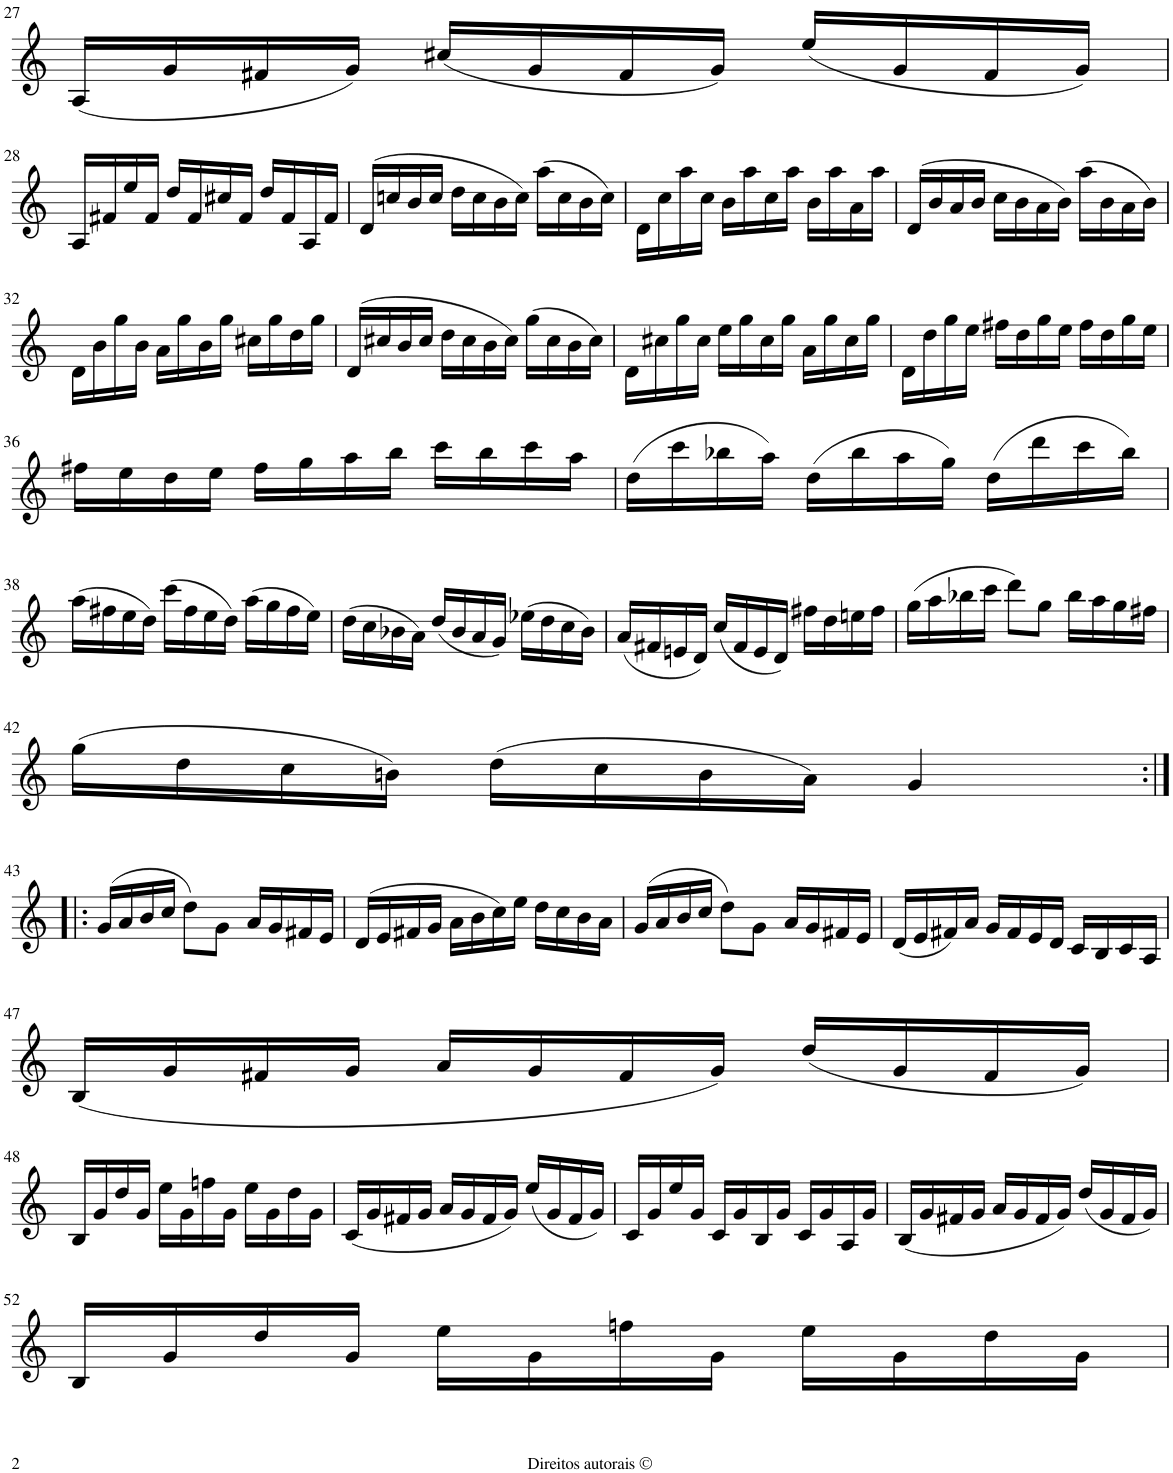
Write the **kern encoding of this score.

**kern
*part1
*staff1
*I"Violino
*I'Vln
!!LO:PB:g=z
*clefG2
*k[]
*M4/4
=27
(16A'~~/LL
16g~/
16f#X~/
16g~/JJ)
(16cc#X'~/LL
16g~/
16f#~/
16g~/JJ)
(16ee'~/LL
16g~/
16f#~/
16g'~/JJ)
!!LO:LB:g=z
=28
16A~/LL
16f#X/
16ee/
16f#'~/JJ
16dd/LL
16f#/
16cc#X/
16f#'~/JJ
16dd/LL
16f#/
16A~/
16f#~/JJ
=29
(16d'~>/LL
16ccn/
16b/
16cc/JJ
16dd'~\LL
16cc\
16b\
16cc\JJ)
(16aa'~\LL
16cc~\
16b\
16cc'~\JJ)
=30
16d~>\LL
16cc\
16aa\
16cc'~\JJ
16b\LL
16aa\
16cc\
16aa'~\JJ
16b\LL
16aa\
16a\
16aa~\JJ
=31
(16d~>/LL
16b/
16a/
16b/JJ
16cc'~\LL
16b\
16a\
16b\JJ)
(16aa'~\LL
16b~\
16a\
16b'~>\JJ)
!!LO:LB:g=z
=32
16d~>\LL
16b\
16gg\
16b'~\JJ
16a\LL
16gg\
16b\
16gg'~\JJ
16cc#X\LL
16gg\
16dd\
16gg~>\JJ
=33
(16d~>/LL
16cc#X/
16b/
16cc#/JJ
16dd'~\LL
16cc#\
16b\
16cc#\JJ)
(16gg'~>\LL
16cc#\
16b\
16cc#~>\JJ)
=34
16d~>\LL
16cc#X\
16gg\
16cc#'~\JJ
16ee\LL
16gg\
16cc#\
16gg'~\JJ
16a\LL
16gg\
16cc#\
16gg~>\JJ
=35
16d~>\LL
16dd\
16gg\
16ee\JJ
16ff#X\LL
16dd\
16gg\
16ee\JJ
16ff#\LL
16dd\
16gg\
16ee~>\JJ
!!LO:LB:g=z
=36
16ff#X\LL
16ee\
16dd\
16ee'~\JJ
16ff#\LL
16gg\
16aa\
16bb'~>\JJ
16ccc\LL
16bb\
16ccc\
16aa~>\JJ
=37
(16dd~>\LL
16ccc\
16bb-X\
16aa\JJ)
(16dd~>\LL
16bb-\
16aa\
16gg\JJ)
(16dd~>\LL
16ddd\
16ccc\
16bb-\JJ)
!!LO:LB:g=z
=38
(16aa~>\LL
16ff#X\
16ee\
16dd\JJ)
(16ccc~>\LL
16ff#\
16ee\
16dd\JJ)
(16aa~>\LL
16gg\
16ff#\
16ee\JJ)
=39
(16dd~>\LL
16cc\
16b-X\
16a\JJ)
(16dd~>/LL
16b-/
16a/
16g/JJ)
(16ee-X~>\LL
16dd\
16cc\
16b-\JJ)
=40
(16a~>/LL
16f#X/
16en/
16d>/JJ)
(16cc~>/LL
16f#/
16e/
16d/JJ)
16ff#X~^^>\LL
16dd~\
16een\
16ff#\JJ
=41
(16gg\LL
16aa\
16bb-X\
16ccc\JJ
8ddd'~\L)
8gg'~\J
16bb-~\LL
16aa~\
16gg~\
16ff#X'~\JJ
!!LO:LB:g=z
=42
(16gg~>\LL
16dd~>\
16cc~>\
16bn~>\JJ)
(16dd'~>\LL
16cc~>\
16b~>\
16a~>\JJ)
4gu~^>/
!!LO:LB:g=z
=43:|!|:
(16gu>/LL
16a>/
16b>/
16cc>/JJ
8dd'>\L)
8g'~>\J
16a/LL
16g/
16f#X/
16e/JJ
=44
(16d~/LL
16e/
16f#X/
16g/JJ
16a\LL
16b\
16cc\)
16ee\JJ
16dd\LL
16cc\
16b\
16a\JJ
=45
(16g>/LL
16a>/
16b>/
16cc>/JJ
8dd'>\L)
8g'~>\J
16a/LL
16g/
16f#X/
16e/JJ
=46
(16d~/LL
16e/
16f#X/)
16a>/JJ
16g/LL
16f#/
16e/
16d/JJ
16c~/LL
16B~/
16c~/
16A~/JJ
!!LO:LB:g=z
=47
(16B~>/LL
16g/
16f#X/
16g/JJ
16a/LL
16g/
16f#/
16g/JJ)
(16dd'~>/LL
16g/
16f#/
16g/JJ)
!!LO:LB:g=z
=48
16B~>/LL
16g/
16dd/
16g/JJ
16ee\LL
16g\
16ffn\
16g\JJ
16ee\LL
16g\
16dd\
16g\JJ
=49
(16c~>/LL
16g/
16f#X/
16g/JJ
16a/LL
16g/
16f#/
16g/JJ)
(16ee'~/LL
16g/
16f#/
16g/JJ)
=50
16c~>/LL
16g/
16ee/
16g/JJ
16c/LL
16g/
16B/
16g/JJ
16c/LL
16g/
16A/
16g/JJ
=51
(16B~>/LL
16g/
16f#X/
16g/JJ
16a/LL
16g/
16f#/
16g/JJ)
(16dd'~/LL
16g/
16f#/
16g/JJ)
!!LO:LB:g=z
=52
16B~>/LL
16g~/
16dd~/
16g~/JJ
16ee~\LL
16g~\
16ffn~\
16g~\JJ
16ee~\LL
16g~\
16dd~\
16g~\JJ
=
*-
